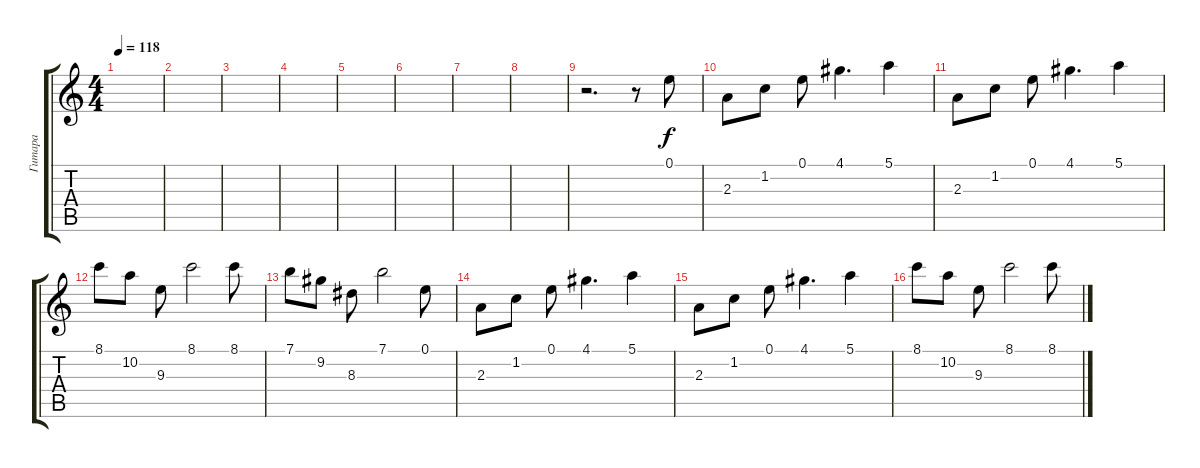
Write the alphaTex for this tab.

\track ("Гитара" "Гитара") {instrument overdrivenguitar}
\staff {score tabs}
\tuning (E4 B3 G3 D3 A2 E2) {hide}
\ts (4 4)
\tempo 118
\clef g2
\ks c
|
|
|
|
|
|
|
|
r.2{d} r.8 0.1.8 |
2.3.8 1.2.8 0.1.8 4.1.4{d} 5.1.4 |
2.3.8 1.2.8 0.1.8 4.1.4{d} 5.1.4 |
8.1.8 10.2.8 9.3.8 8.1.2 8.1.8 |
7.1.8 9.2.8 8.3.8 7.1.2 0.1.8 |
2.3.8 1.2.8 0.1.8 4.1.4{d} 5.1.4 |
2.3.8 1.2.8 0.1.8 4.1.4{d} 5.1.4 |
8.1.8 10.2.8 9.3.8 8.1.2 8.1.8
